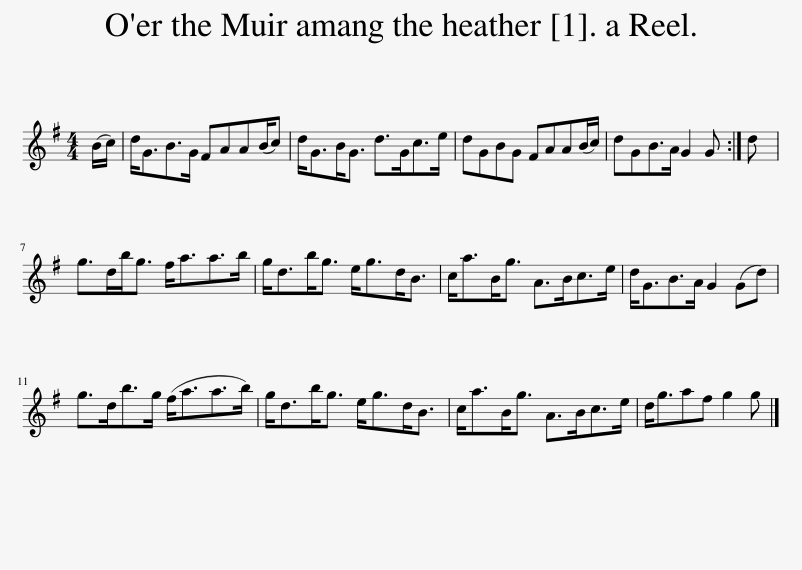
X:1
L:1/8
M:4/4
I:linebreak $
K:G
V:1 treble
V:1
 (B/c/) | d<GB>G FAA(B/c) | d<GB<G d>Gc>e | dGBG FAA(B/c/) | dGB>A G2 G :| %5
 d |$ g>db<g f<aa>b | g<db<g e<gd<B | c<aB<g A>Bc>e | d<GB>A G2 (Gd) |$ %10
 g>db>g (f<aa>b) | g<db<g e<gd<B | c<aB<g A>Bc>e | d<gaf g2 g |] %14
